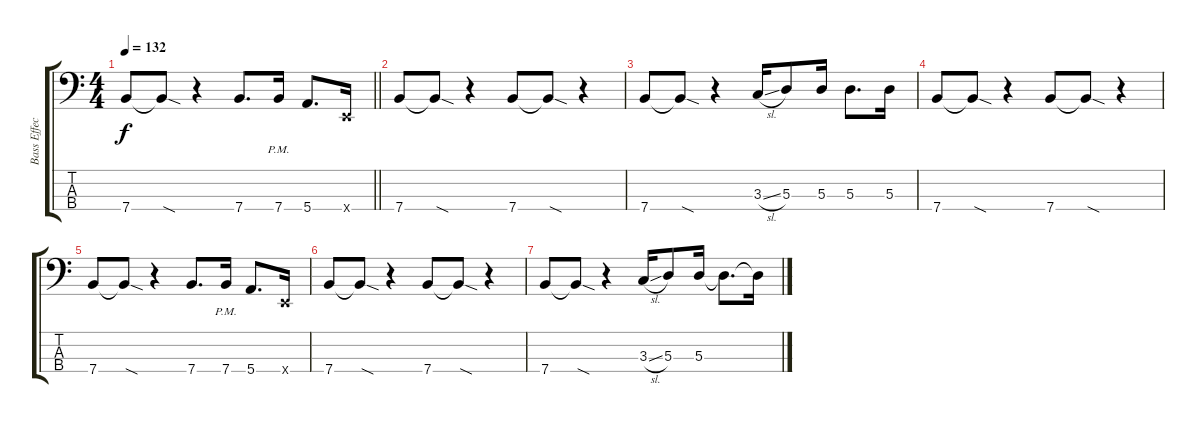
\track ("Bass Effect" "Bass Effec") {instrument distortionguitar}
\staff {score tabs}
\tuning (G2 D2 A1 E1) {hide}
\ts (4 4)
\section ("" "")
\tempo 132
\clef f4
\barLineRight lightlight
\ks c
7.4.8{dy f} 7.4{sod t}.8 r.4 7.4.8{d} 7.4{pm}.16 5.4.8{d} 0.4{x}.16 |
\section ("" "")
7.4.8 7.4{sod t}.8 r.4 7.4.8 7.4{sod t}.8 r.4 |
7.4.8 7.4{sod t}.8 r.4 3.3{sl}.16 5.3.8 5.3.16 5.3.8{d} 5.3.16 |
7.4.8 7.4{sod t}.8 r.4 7.4.8 7.4{sod t}.8 r.4 |
7.4.8 7.4{sod t}.8 r.4 7.4.8{d} 7.4{pm}.16 5.4.8{d} 0.4{x}.16 |
7.4.8 7.4{sod t}.8 r.4 7.4.8 7.4{sod t}.8 r.4 |
7.4.8 7.4{sod t}.8 r.4 3.3{sl}.16 5.3.8 5.3.16 5.3{t}.8{d} 5.3{t}.16
